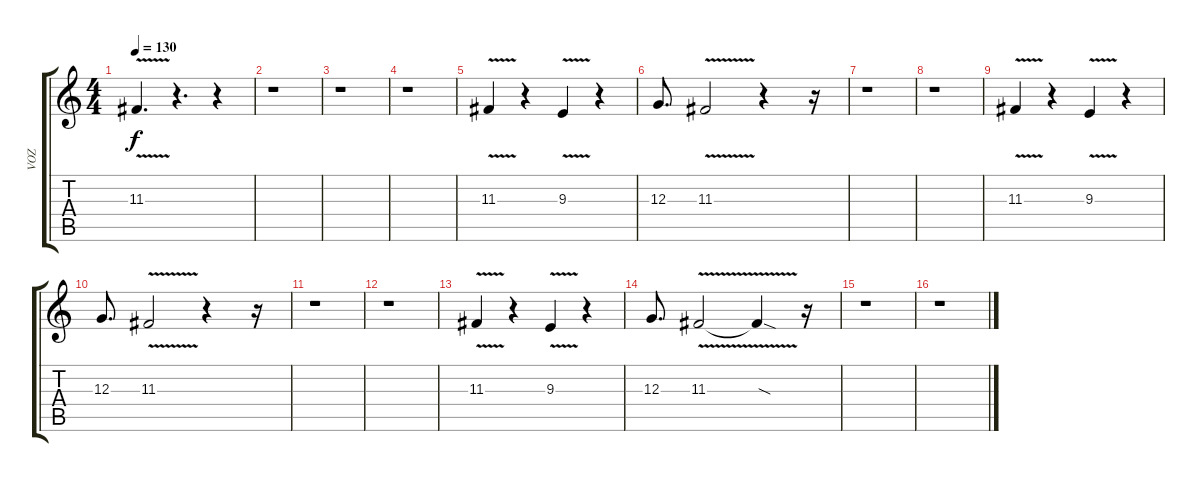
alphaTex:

\track ("VOZ" "VOZ") {instrument flute}
\staff {score tabs}
\tuning (E4 B3 G3 D3 A2 E2) {hide}
\ts (4 4)
\tempo 130
\clef g2
\ks c
11.3{v}.4{d dy f} r.4{d} r.4 |
r.1 |
r.1 |
r.1 |
11.3{v}.4 r.4 9.3{v}.4 r.4 |
12.3.8{d} 11.3{v}.2 r.4 r.16 |
r.1 |
r.1 |
11.3{v}.4 r.4 9.3{v}.4 r.4 |
12.3.8{d} 11.3{v}.2 r.4 r.16 |
r.1 |
r.1 |
11.3{v}.4 r.4 9.3{v}.4 r.4 |
12.3.8{d} 11.3{v}.2 11.3{sod t}.4 r.16 |
r.1 |
r.1
